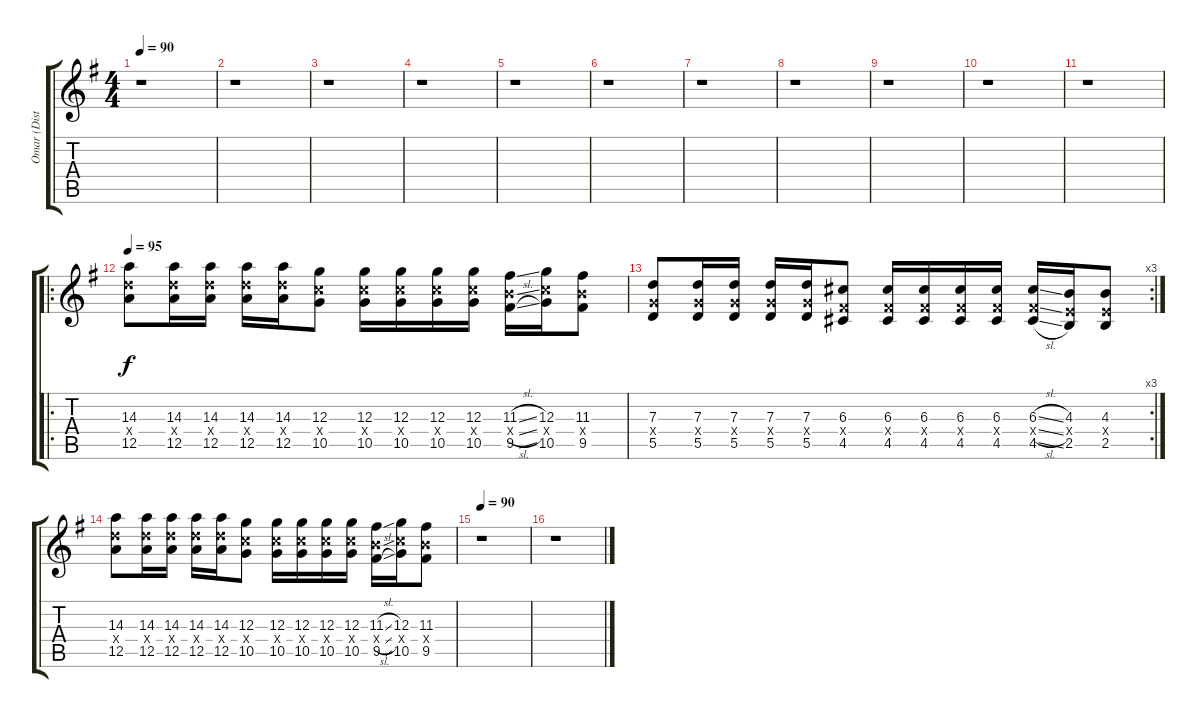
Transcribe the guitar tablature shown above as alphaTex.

\track ("Omar (Distorted)" "Omar (Dist") {instrument overdrivenguitar}
\staff {score tabs}
\tuning (E4 B3 G3 D3 A2 E2) {hide}
\ts (4 4)
\tempo 90
\clef g2
\ks g
r.1{dy f} |
r.1 |
r.1 |
r.1 |
r.1 |
r.1 |
r.1 |
r.1 |
r.1 |
r.1 |
r.1 |
\ro
\tempo 95
(14.3 12.4{x} 12.5).8 (14.3 12.4{x} 12.5).16 (14.3 12.4{x} 12.5).16 (14.3 12.4{x} 12.5).16 (14.3 12.4{x} 12.5).16 (12.3 10.4{x} 10.5).8 (12.3 10.4{x} 10.5).16 (12.3 10.4{x} 10.5).16 (12.3 10.4{x} 10.5).16 (12.3 10.4{x} 10.5).16 (11.3{sl} 9.4{sl x} 9.5{sl}).16 (12.3 10.4{x} 10.5).16 (11.3 9.4{x} 9.5).8 |
\rc 3
(7.3 5.4{x} 5.5).8 (7.3 5.4{x} 5.5).16 (7.3 5.4{x} 5.5).16 (7.3 5.4{x} 5.5).16 (7.3 5.4{x} 5.5).16 (6.3 4.4{x} 4.5).8 (6.3 4.4{x} 4.5).16 (6.3 4.4{x} 4.5).16 (6.3 4.4{x} 4.5).16 (6.3 4.4{x} 4.5).16 (6.3{sl} 4.4{sl x} 4.5{sl}).16 (4.3 2.4{x} 2.5).16 (4.3 2.4{x} 2.5).8 |
(14.3 12.4{x} 12.5).8 (14.3 12.4{x} 12.5).16 (14.3 12.4{x} 12.5).16 (14.3 12.4{x} 12.5).16 (14.3 12.4{x} 12.5).16 (12.3 10.4{x} 10.5).8 (12.3 10.4{x} 10.5).16 (12.3 10.4{x} 10.5).16 (12.3 10.4{x} 10.5).16 (12.3 10.4{x} 10.5).16 (11.3{sl} 9.4{sl x} 9.5{sl}).16 (12.3 10.4{x} 10.5).16 (11.3 9.4{x} 9.5).8 |
\tempo 90
r.1 |
r.1
